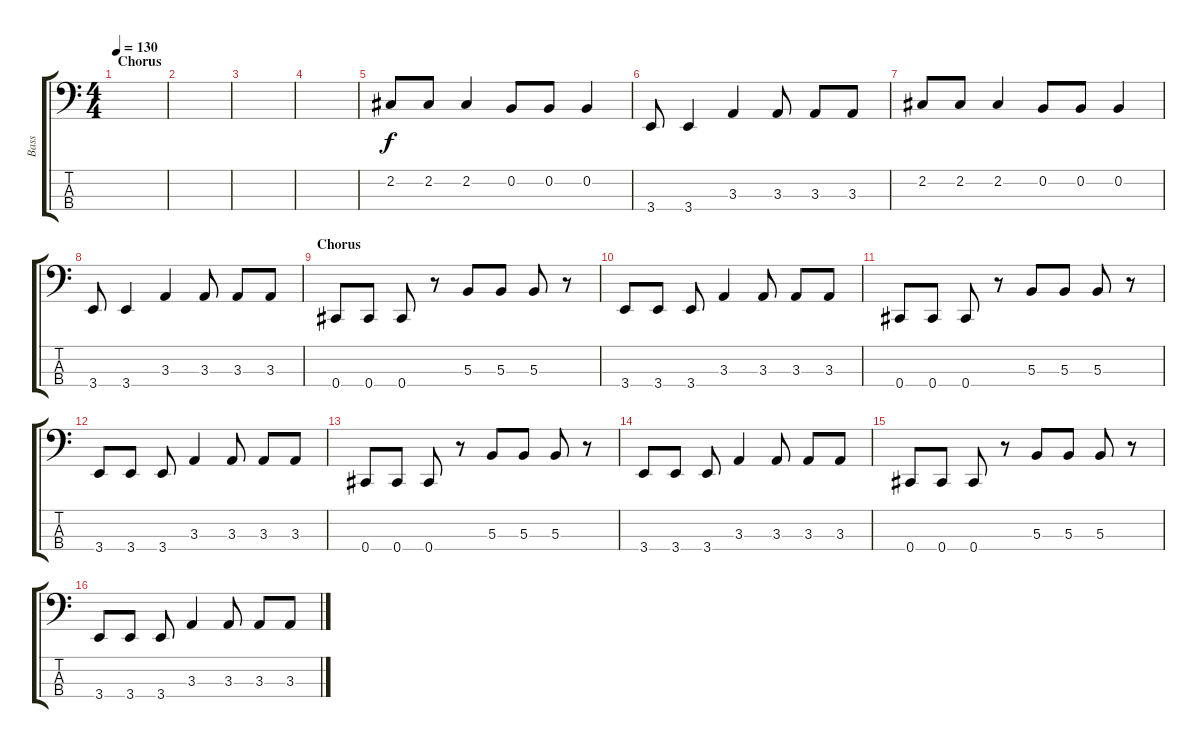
\track ("Bass" "Bass") {instrument electricbasspick}
\staff {score tabs}
\tuning (E2 B1 Gb1 Db1) {hide}
\ts (4 4)
\section ("" "Chorus")
\tempo 130
\clef f4
\ks c
|
|
|
|
2.2.8 2.2.8 2.2.4 0.2.8 0.2.8 0.2.4 |
3.4.8 3.4.4 3.3.4 3.3.8 3.3.8 3.3.8 |
2.2.8 2.2.8 2.2.4 0.2.8 0.2.8 0.2.4 |
3.4.8 3.4.4 3.3.4 3.3.8 3.3.8 3.3.8 |
\section ("" "Chorus")
0.4.8 0.4.8 0.4.8 r.8 5.3.8 5.3.8 5.3.8 r.8 |
3.4.8 3.4.8 3.4.8 3.3.4 3.3.8 3.3.8 3.3.8 |
0.4.8 0.4.8 0.4.8 r.8 5.3.8 5.3.8 5.3.8 r.8 |
3.4.8 3.4.8 3.4.8 3.3.4 3.3.8 3.3.8 3.3.8 |
0.4.8 0.4.8 0.4.8 r.8 5.3.8 5.3.8 5.3.8 r.8 |
3.4.8 3.4.8 3.4.8 3.3.4 3.3.8 3.3.8 3.3.8 |
0.4.8 0.4.8 0.4.8 r.8 5.3.8 5.3.8 5.3.8 r.8 |
3.4.8 3.4.8 3.4.8 3.3.4 3.3.8 3.3.8 3.3.8
